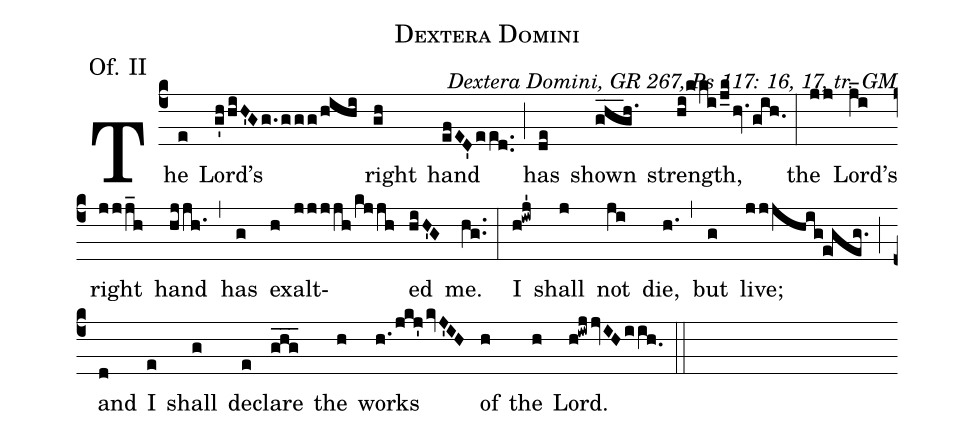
name: Dextera Domini;
office-part: Offertorium;
mode: 2;
annotation: Of. II;
commentary: Dextera Domini, GR 267, Ps 117: 16, 17, tr. GM;
%%
(c4)The(e) Lord's(g'hhiH'Gg.ggg/hihi) right(gh) hand(efED'eed..) (;)
has(de) shown(ghg___h.) strength,(hi!kki/j_khv.gih.) (:)

the(jj) Lord's(j_i) right(jjj_h) hand(hjjh.) (,)

has(g) ex(h)alt(jjjjh/kjjh)ed(hiH'G) me.(hg..) (:)

I(h!iwj') shall(j) not(ji) die,(h.) (,) but(g) live;(jjjhig!e!geg.) (;)

and(d) I(e) shall(g) de(e)clare(ghg___) the(h)
works(h./jkj'kvJ'IH) of(h) the(h) Lord.(h!iwjjvIHiih.0) (::)
